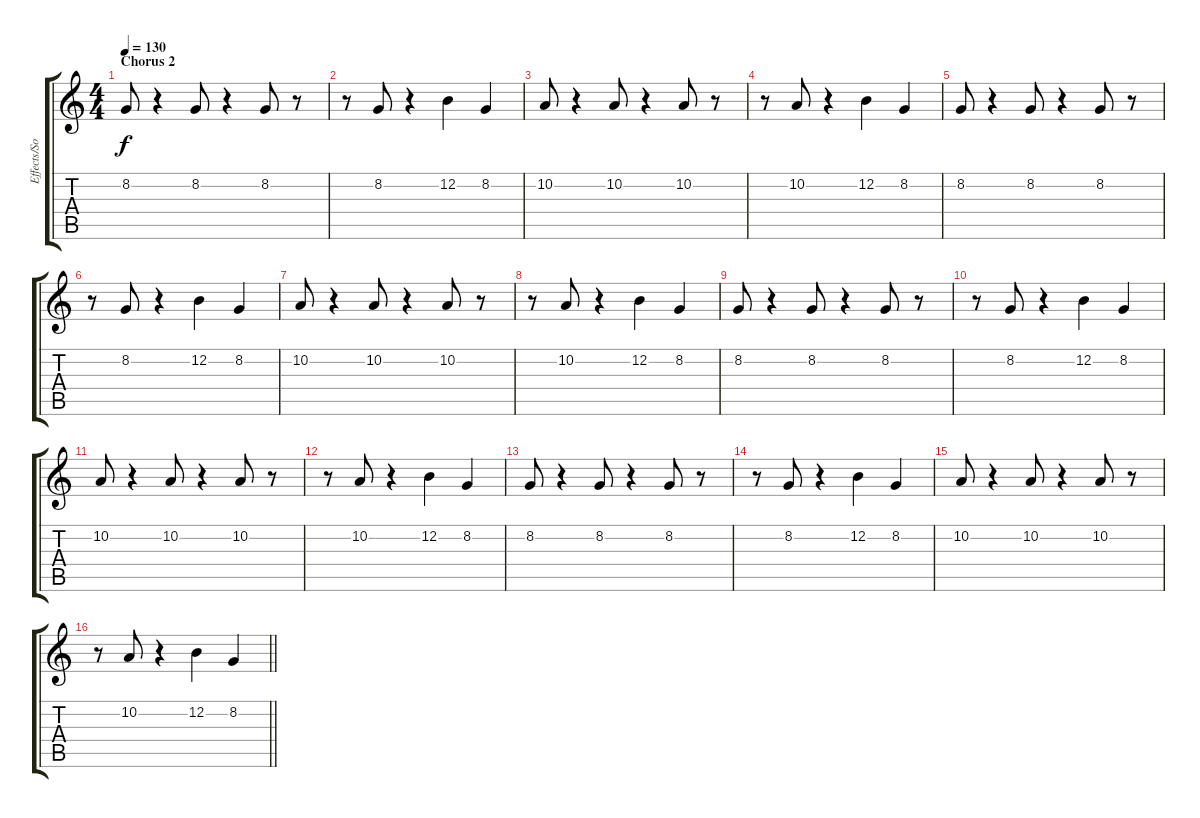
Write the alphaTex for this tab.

\track ("Effects/Sounds" "Effects/So") {instrument choiraahs}
\staff {score tabs}
\tuning (E4 B3 G3 D3 A2 E2) {hide}
\ts (4 4)
\section ("" "Chorus 2")
\tempo 130
\clef g2
\ks c
8.2.8{dy f} r.4 8.2.8 r.4 8.2.8 r.8 |
r.8 8.2.8 r.4 12.2.4 8.2.4 |
10.2.8 r.4 10.2.8 r.4 10.2.8 r.8 |
r.8 10.2.8 r.4 12.2.4 8.2.4 |
8.2.8 r.4 8.2.8 r.4 8.2.8 r.8 |
r.8 8.2.8 r.4 12.2.4 8.2.4 |
10.2.8 r.4 10.2.8 r.4 10.2.8 r.8 |
r.8 10.2.8 r.4 12.2.4 8.2.4 |
8.2.8 r.4 8.2.8 r.4 8.2.8 r.8 |
r.8 8.2.8 r.4 12.2.4 8.2.4 |
10.2.8 r.4 10.2.8 r.4 10.2.8 r.8 |
r.8 10.2.8 r.4 12.2.4 8.2.4 |
8.2.8 r.4 8.2.8 r.4 8.2.8 r.8 |
r.8 8.2.8 r.4 12.2.4 8.2.4 |
10.2.8 r.4 10.2.8 r.4 10.2.8 r.8 |
\barLineRight lightlight
r.8 10.2.8 r.4 12.2.4 8.2.4
